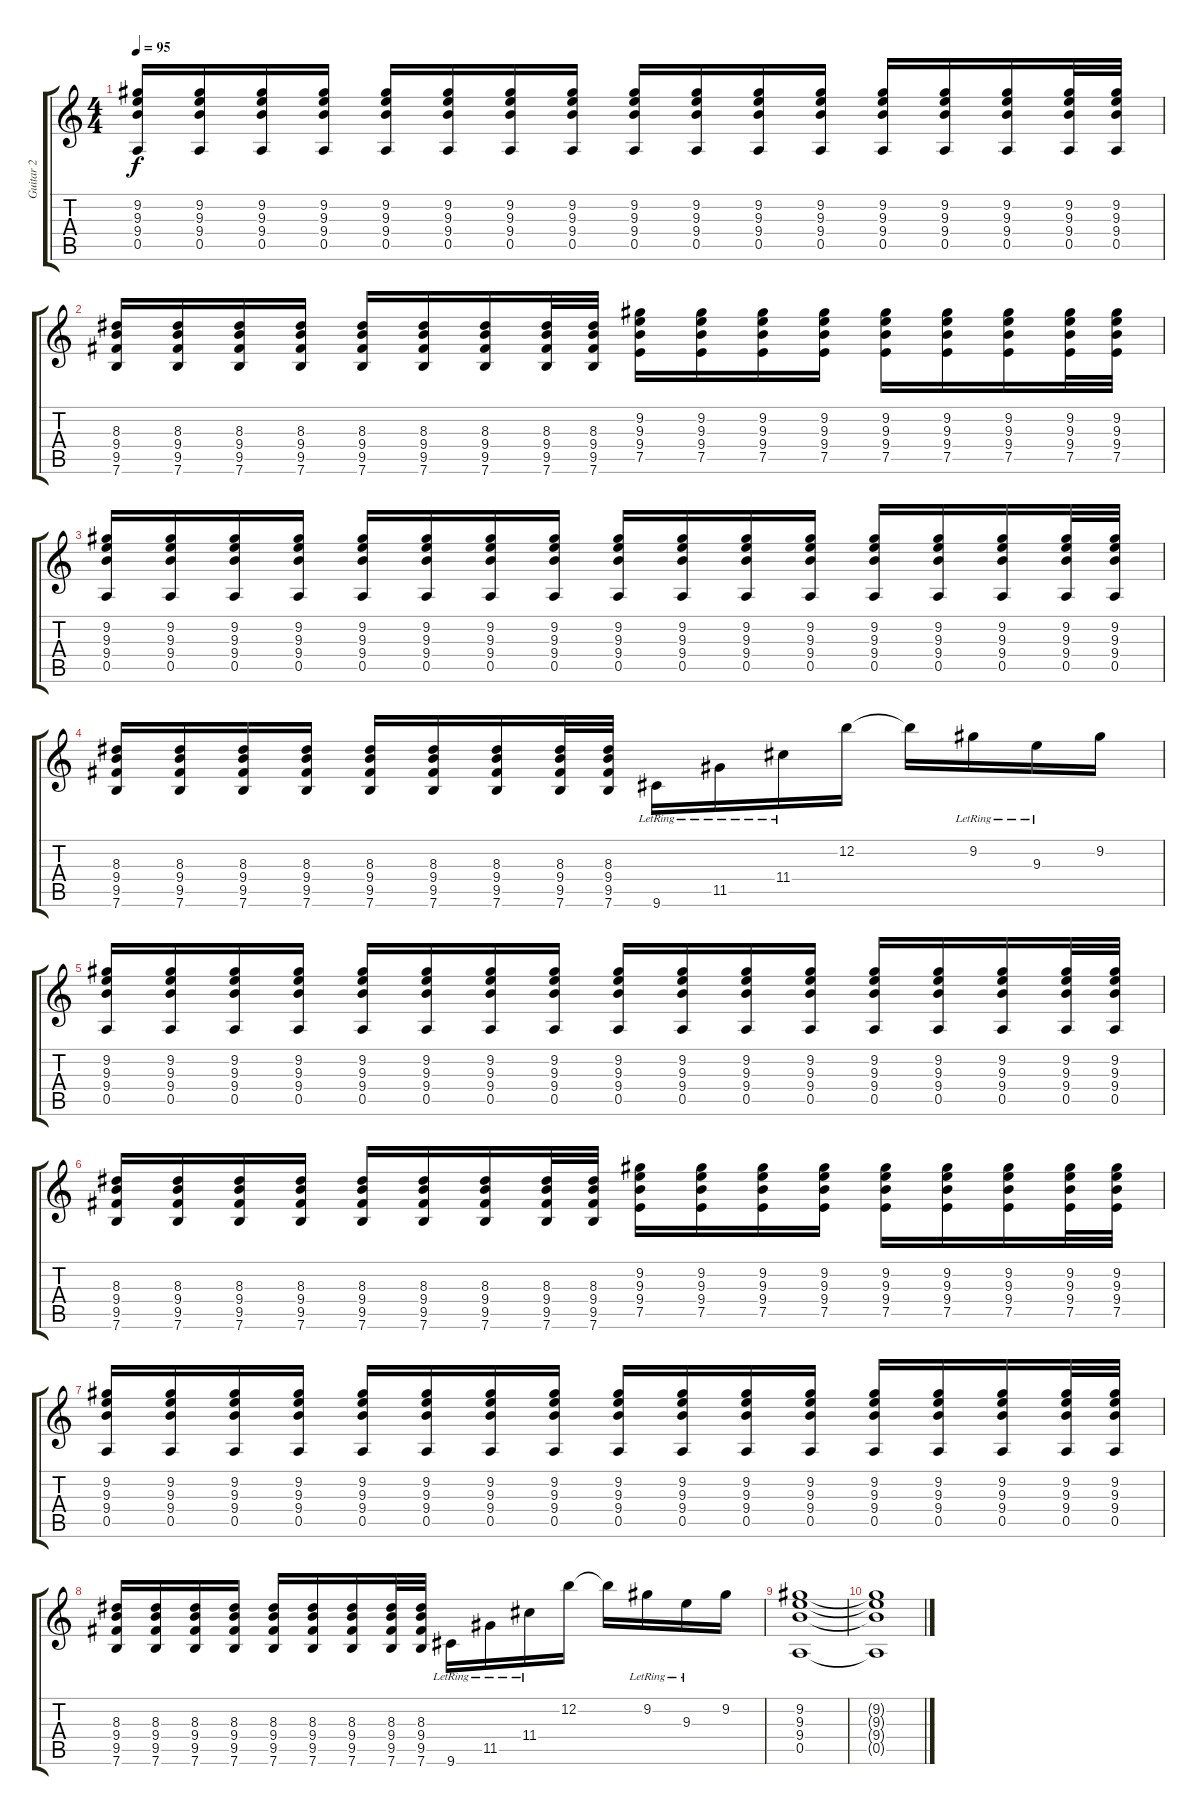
\track ("Guitar 2" "Guitar 2") {instrument electricguitarjazz}
\staff {score tabs}
\tuning (E4 B3 G3 D3 A2 E2) {hide}
\ts (4 4)
\tempo 95
\clef g2
\ks c
(9.2 9.3 9.4 0.5).16{dy f} (9.2 9.3 9.4 0.5).16 (9.2 9.3 9.4 0.5).16 (9.2 9.3 9.4 0.5).16 (9.2 9.3 9.4 0.5).16 (9.2 9.3 9.4 0.5).16 (9.2 9.3 9.4 0.5).16 (9.2 9.3 9.4 0.5).16 (9.2 9.3 9.4 0.5).16 (9.2 9.3 9.4 0.5).16 (9.2 9.3 9.4 0.5).16 (9.2 9.3 9.4 0.5).16 (9.2 9.3 9.4 0.5).16 (9.2 9.3 9.4 0.5).16 (9.2 9.3 9.4 0.5).16 (9.2 9.3 9.4 0.5).32 (9.2 9.3 9.4 0.5).32 |
(8.3 9.4 9.5 7.6).16 (8.3 9.4 9.5 7.6).16 (8.3 9.4 9.5 7.6).16 (8.3 9.4 9.5 7.6).16 (8.3 9.4 9.5 7.6).16 (8.3 9.4 9.5 7.6).16 (8.3 9.4 9.5 7.6).16 (8.3 9.4 9.5 7.6).32 (8.3 9.4 9.5 7.6).32 (9.2 9.3 9.4 7.5).16 (9.2 9.3 9.4 7.5).16 (9.2 9.3 9.4 7.5).16 (9.2 9.3 9.4 7.5).16 (9.2 9.3 9.4 7.5).16 (9.2 9.3 9.4 7.5).16 (9.2 9.3 9.4 7.5).16 (9.2 9.3 9.4 7.5).32 (9.2 9.3 9.4 7.5).32 |
(9.2 9.3 9.4 0.5).16 (9.2 9.3 9.4 0.5).16 (9.2 9.3 9.4 0.5).16 (9.2 9.3 9.4 0.5).16 (9.2 9.3 9.4 0.5).16 (9.2 9.3 9.4 0.5).16 (9.2 9.3 9.4 0.5).16 (9.2 9.3 9.4 0.5).16 (9.2 9.3 9.4 0.5).16 (9.2 9.3 9.4 0.5).16 (9.2 9.3 9.4 0.5).16 (9.2 9.3 9.4 0.5).16 (9.2 9.3 9.4 0.5).16 (9.2 9.3 9.4 0.5).16 (9.2 9.3 9.4 0.5).16 (9.2 9.3 9.4 0.5).32 (9.2 9.3 9.4 0.5).32 |
(8.3 9.4 9.5 7.6).16 (8.3 9.4 9.5 7.6).16 (8.3 9.4 9.5 7.6).16 (8.3 9.4 9.5 7.6).16 (8.3 9.4 9.5 7.6).16 (8.3 9.4 9.5 7.6).16 (8.3 9.4 9.5 7.6).16 (8.3 9.4 9.5 7.6).32 (8.3 9.4 9.5 7.6).32 9.6{lr}.16 11.5{lr}.16 11.4{lr}.16 12.2.16 12.2{t}.16 9.2{lr}.16 9.3{lr}.16 9.2.16 |
(9.2 9.3 9.4 0.5).16 (9.2 9.3 9.4 0.5).16 (9.2 9.3 9.4 0.5).16 (9.2 9.3 9.4 0.5).16 (9.2 9.3 9.4 0.5).16 (9.2 9.3 9.4 0.5).16 (9.2 9.3 9.4 0.5).16 (9.2 9.3 9.4 0.5).16 (9.2 9.3 9.4 0.5).16 (9.2 9.3 9.4 0.5).16 (9.2 9.3 9.4 0.5).16 (9.2 9.3 9.4 0.5).16 (9.2 9.3 9.4 0.5).16 (9.2 9.3 9.4 0.5).16 (9.2 9.3 9.4 0.5).16 (9.2 9.3 9.4 0.5).32 (9.2 9.3 9.4 0.5).32 |
(8.3 9.4 9.5 7.6).16 (8.3 9.4 9.5 7.6).16 (8.3 9.4 9.5 7.6).16 (8.3 9.4 9.5 7.6).16 (8.3 9.4 9.5 7.6).16 (8.3 9.4 9.5 7.6).16 (8.3 9.4 9.5 7.6).16 (8.3 9.4 9.5 7.6).32 (8.3 9.4 9.5 7.6).32 (9.2 9.3 9.4 7.5).16 (9.2 9.3 9.4 7.5).16 (9.2 9.3 9.4 7.5).16 (9.2 9.3 9.4 7.5).16 (9.2 9.3 9.4 7.5).16 (9.2 9.3 9.4 7.5).16 (9.2 9.3 9.4 7.5).16 (9.2 9.3 9.4 7.5).32 (9.2 9.3 9.4 7.5).32 |
(9.2 9.3 9.4 0.5).16 (9.2 9.3 9.4 0.5).16 (9.2 9.3 9.4 0.5).16 (9.2 9.3 9.4 0.5).16 (9.2 9.3 9.4 0.5).16 (9.2 9.3 9.4 0.5).16 (9.2 9.3 9.4 0.5).16 (9.2 9.3 9.4 0.5).16 (9.2 9.3 9.4 0.5).16 (9.2 9.3 9.4 0.5).16 (9.2 9.3 9.4 0.5).16 (9.2 9.3 9.4 0.5).16 (9.2 9.3 9.4 0.5).16 (9.2 9.3 9.4 0.5).16 (9.2 9.3 9.4 0.5).16 (9.2 9.3 9.4 0.5).32 (9.2 9.3 9.4 0.5).32 |
(8.3 9.4 9.5 7.6).16 (8.3 9.4 9.5 7.6).16 (8.3 9.4 9.5 7.6).16 (8.3 9.4 9.5 7.6).16 (8.3 9.4 9.5 7.6).16 (8.3 9.4 9.5 7.6).16 (8.3 9.4 9.5 7.6).16 (8.3 9.4 9.5 7.6).32 (8.3 9.4 9.5 7.6).32 9.6{lr}.16 11.5{lr}.16 11.4{lr}.16 12.2.16 12.2{t}.16 9.2{lr}.16 9.3{lr}.16 9.2.16 |
(9.2 9.3 9.4 0.5).1{volume 0} |
(9.2{t} 9.3{t} 9.4{t} 0.5{t}).1
